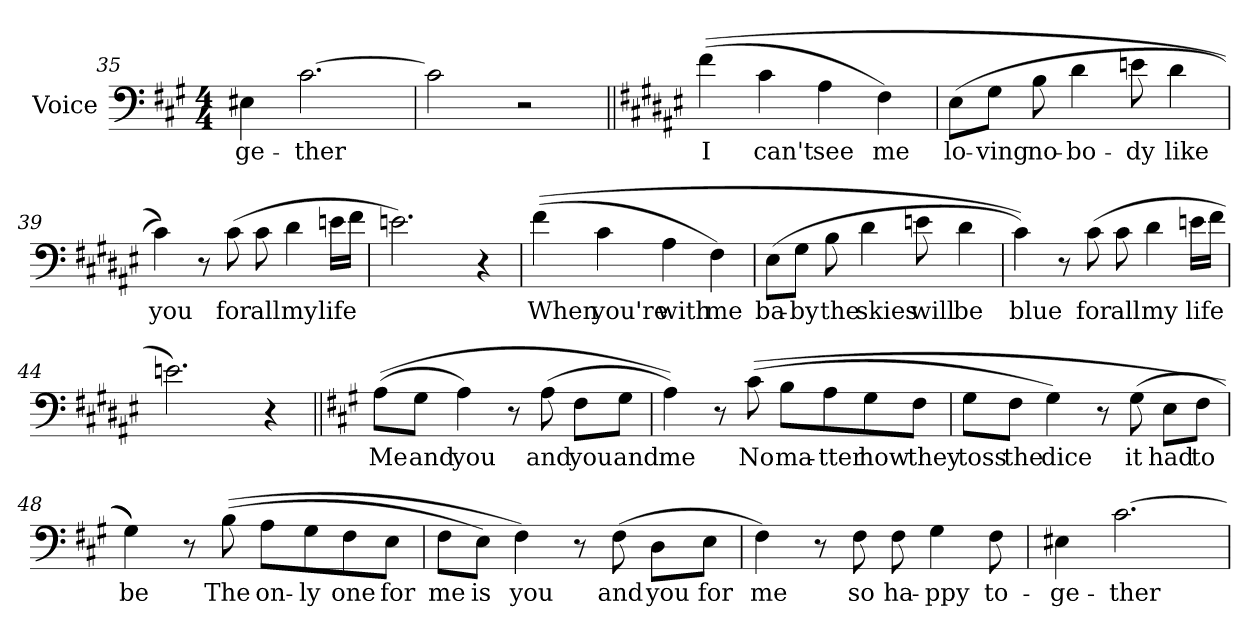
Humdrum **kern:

**kern	**text
*part1	*part1
*staff1	*staff1
*I"Voice	*
*I'Voice	*
*clefF4	*
*k[f#c#g#]	*
*f#:	*
*M4/4	*
=35	=35
!	!LO:LY:b:color=#000000
4E#Xi\	-ge-
!	!LO:LY:b:color=#000000
[2.c#i\	-ther
!!LO:PB:g=z
=36	=36
2c#i\]	.
2r	.
=37||	=37||
*k[f#c#g#d#a#e#]	*
*F#:	*
!	!LO:LY:b:color=#000000
((4f#i\	I
!	!LO:LY:b:color=#000000
4c#i\	can't
!	!LO:LY:b:color=#000000
4A#i\	see
!	!LO:LY:b:color=#000000
4F#i\)	me
=38	=38
!	!LO:LY:b:color=#000000
(8E#i\L	lo-
!	!LO:LY:b:color=#000000
8G#i\J	-ving
!	!LO:LY:b:color=#000000
8Bi\	no-
!	!LO:LY:b:color=#000000
4d#i\	-bo-
!	!LO:LY:b:color=#000000
8eni\	-dy
!	!LO:LY:b:color=#000000
4d#i\	like
=39	=39
!	!LO:LY:b:color=#000000
4c#i\))	you
8r	.
!	!LO:LY:b:color=#000000
(8c#i\	for
!	!LO:LY:b:color=#000000
8c#i\	all
!	!LO:LY:b:color=#000000
4d#i\	my
!	!LO:LY:b:color=#000000
16eni\LL	life
16f#i\JJ	.
!!LO:LB:g=z
=40	=40
2.eni\)	.
4r	.
=41	=41
!	!LO:LY:b:color=#000000
((4f#i\	When
!	!LO:LY:b:color=#000000
4c#i\	you're
!	!LO:LY:b:color=#000000
4A#i\	with
!	!LO:LY:b:color=#000000
4F#i\)	me
=42	=42
!	!LO:LY:b:color=#000000
(8E#i\L	ba-
!	!LO:LY:b:color=#000000
8G#i\J	-by
!	!LO:LY:b:color=#000000
8Bi\	the
!	!LO:LY:b:color=#000000
4d#i\	skies
!	!LO:LY:b:color=#000000
8eni\	will
!	!LO:LY:b:color=#000000
4d#i\	be
=43	=43
!	!LO:LY:b:color=#000000
4c#i\))	blue
8r	.
!	!LO:LY:b:color=#000000
(8c#i\	for
!	!LO:LY:b:color=#000000
8c#i\	all
!	!LO:LY:b:color=#000000
4d#i\	my
!	!LO:LY:b:color=#000000
16eni\LL	life
16f#i\JJ	.
!!LO:LB:g=z
=44	=44
2.eni\)	.
4r	.
=45||	=45||
*k[f#c#g#]	*
*f#:	*
!	!LO:LY:b:color=#000000
((8Ai\L	Me
!	!LO:LY:b:color=#000000
8G#i\J	and
!	!LO:LY:b:color=#000000
4Ai\)	you
8r	.
!	!LO:LY:b:color=#000000
(8Ai\	and
!	!LO:LY:b:color=#000000
8F#i\L	you
!	!LO:LY:b:color=#000000
8G#i\J	and
=46	=46
!	!LO:LY:b:color=#000000
4Ai\))	me
8r	.
!	!LO:LY:b:color=#000000
((8c#i\	No
!	!LO:LY:b:color=#000000
8Bi\L	ma-
!	!LO:LY:b:color=#000000
8Ai\	-tter
!	!LO:LY:b:color=#000000
8G#i\	how
!	!LO:LY:b:color=#000000
8F#i\J	they
=47	=47
!	!LO:LY:b:color=#000000
8G#i\L	toss
!	!LO:LY:b:color=#000000
8F#i\J	the
!	!LO:LY:b:color=#000000
4G#i\)	dice
8r	.
!	!LO:LY:b:color=#000000
(8G#i\	it
!	!LO:LY:b:color=#000000
8Ei\L	had
!	!LO:LY:b:color=#000000
8F#i\J	to
!!LO:LB:g=z
=48	=48
!	!LO:LY:b:color=#000000
4G#i\))	be
8r	.
!	!LO:LY:b:color=#000000
((8Bi\	The
!	!LO:LY:b:color=#000000
8Ai\L	on-
!	!LO:LY:b:color=#000000
8G#i\	-ly
!	!LO:LY:b:color=#000000
8F#i\	one
!	!LO:LY:b:color=#000000
8Ei\J	for
=49	=49
!	!LO:LY:b:color=#000000
8F#i\L	me
!	!LO:LY:b:color=#000000
8Ei\J)	is
!	!LO:LY:b:color=#000000
4F#i\)	you
8r	.
!	!LO:LY:b:color=#000000
(8F#i\	and
!	!LO:LY:b:color=#000000
8Di\L	you
!	!LO:LY:b:color=#000000
8Ei\J	for
=50	=50
!	!LO:LY:b:color=#000000
4F#i\)	me
8r	.
!	!LO:LY:b:color=#000000
8F#i\	so
!	!LO:LY:b:color=#000000
8F#i\	ha-
!	!LO:LY:b:color=#000000
4G#i\	-ppy
!	!LO:LY:b:color=#000000
8F#i\	to-
=51	=51
!	!LO:LY:b:color=#000000
4E#Xi\	-ge-
!	!LO:LY:b:color=#000000
[2.c#i\	-ther
=	=
*-	*-
